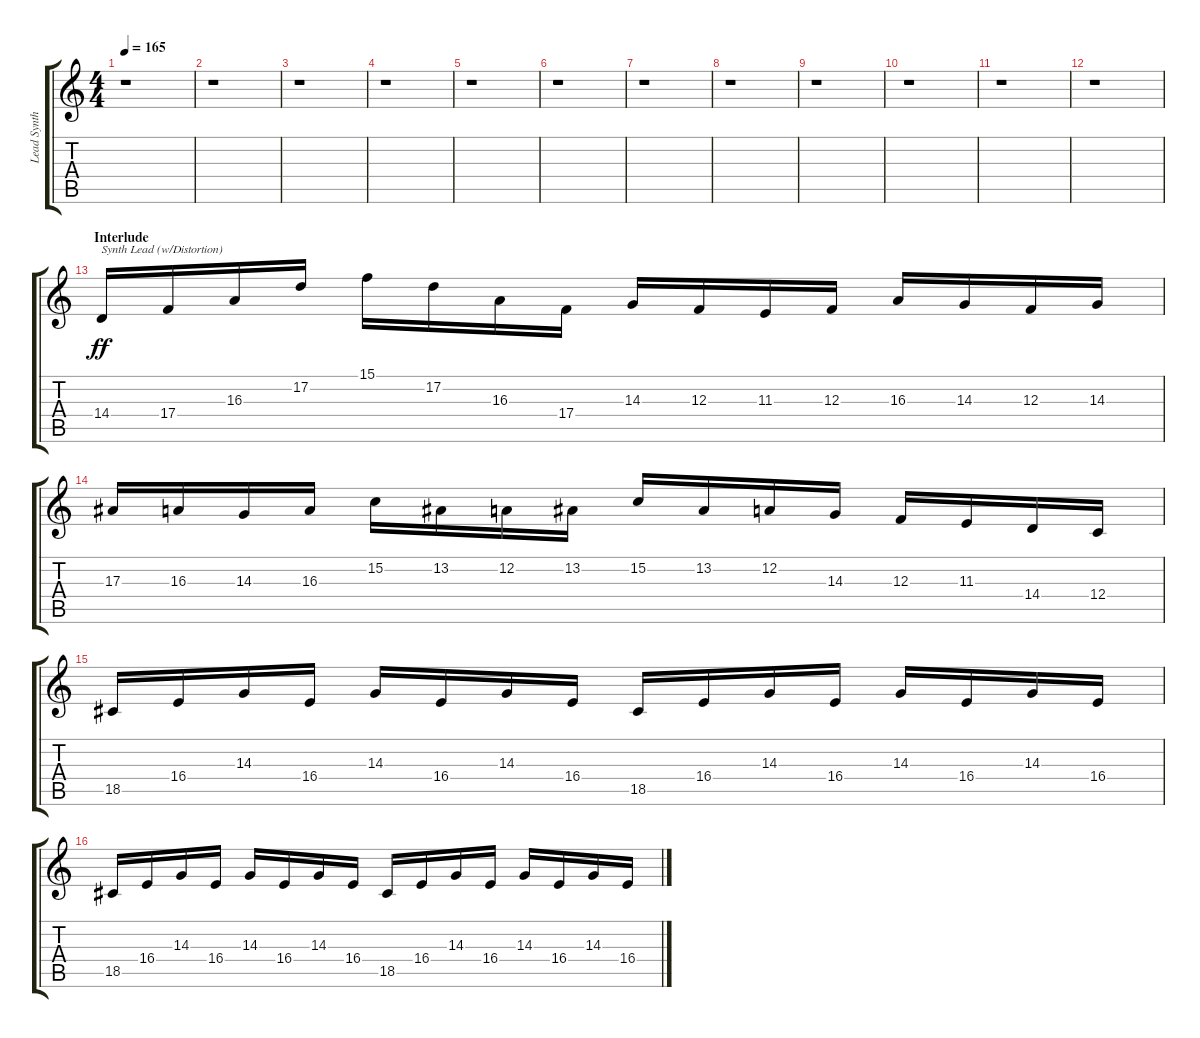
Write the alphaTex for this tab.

\track ("Lead Synth" "Lead Synth") {instrument lead1square}
\staff {score tabs}
\tuning (D4 A3 F3 C3 G2 D2) {hide}
\ts (4 4)
\tempo 165
\clef g2
\ks c
r.1{dy f} |
r.1 |
r.1 |
r.1 |
r.1 |
r.1 |
r.1 |
r.1 |
r.1 |
r.1 |
r.1 |
r.1 |
\section ("" "Interlude")
14.4.16{txt "Synth Lead (w/Distortion)" dy ff volume 16 balance 8} 17.4.16 16.3.16 17.2.16 15.1.16 17.2.16 16.3.16 17.4.16 14.3.16 12.3.16 11.3.16 12.3.16 16.3.16 14.3.16 12.3.16 14.3.16 |
17.3.16 16.3.16 14.3.16 16.3.16 15.2.16 13.2.16 12.2.16 13.2.16 15.2.16 13.2.16 12.2.16 14.3.16 12.3.16 11.3.16 14.4.16 12.4.16 |
18.5.16 16.4.16 14.3.16 16.4.16 14.3.16 16.4.16 14.3.16 16.4.16 18.5.16 16.4.16 14.3.16 16.4.16 14.3.16 16.4.16 14.3.16 16.4.16 |
18.5.16 16.4.16 14.3.16 16.4.16 14.3.16 16.4.16 14.3.16 16.4.16 18.5.16 16.4.16 14.3.16 16.4.16 14.3.16 16.4.16 14.3.16 16.4.16
